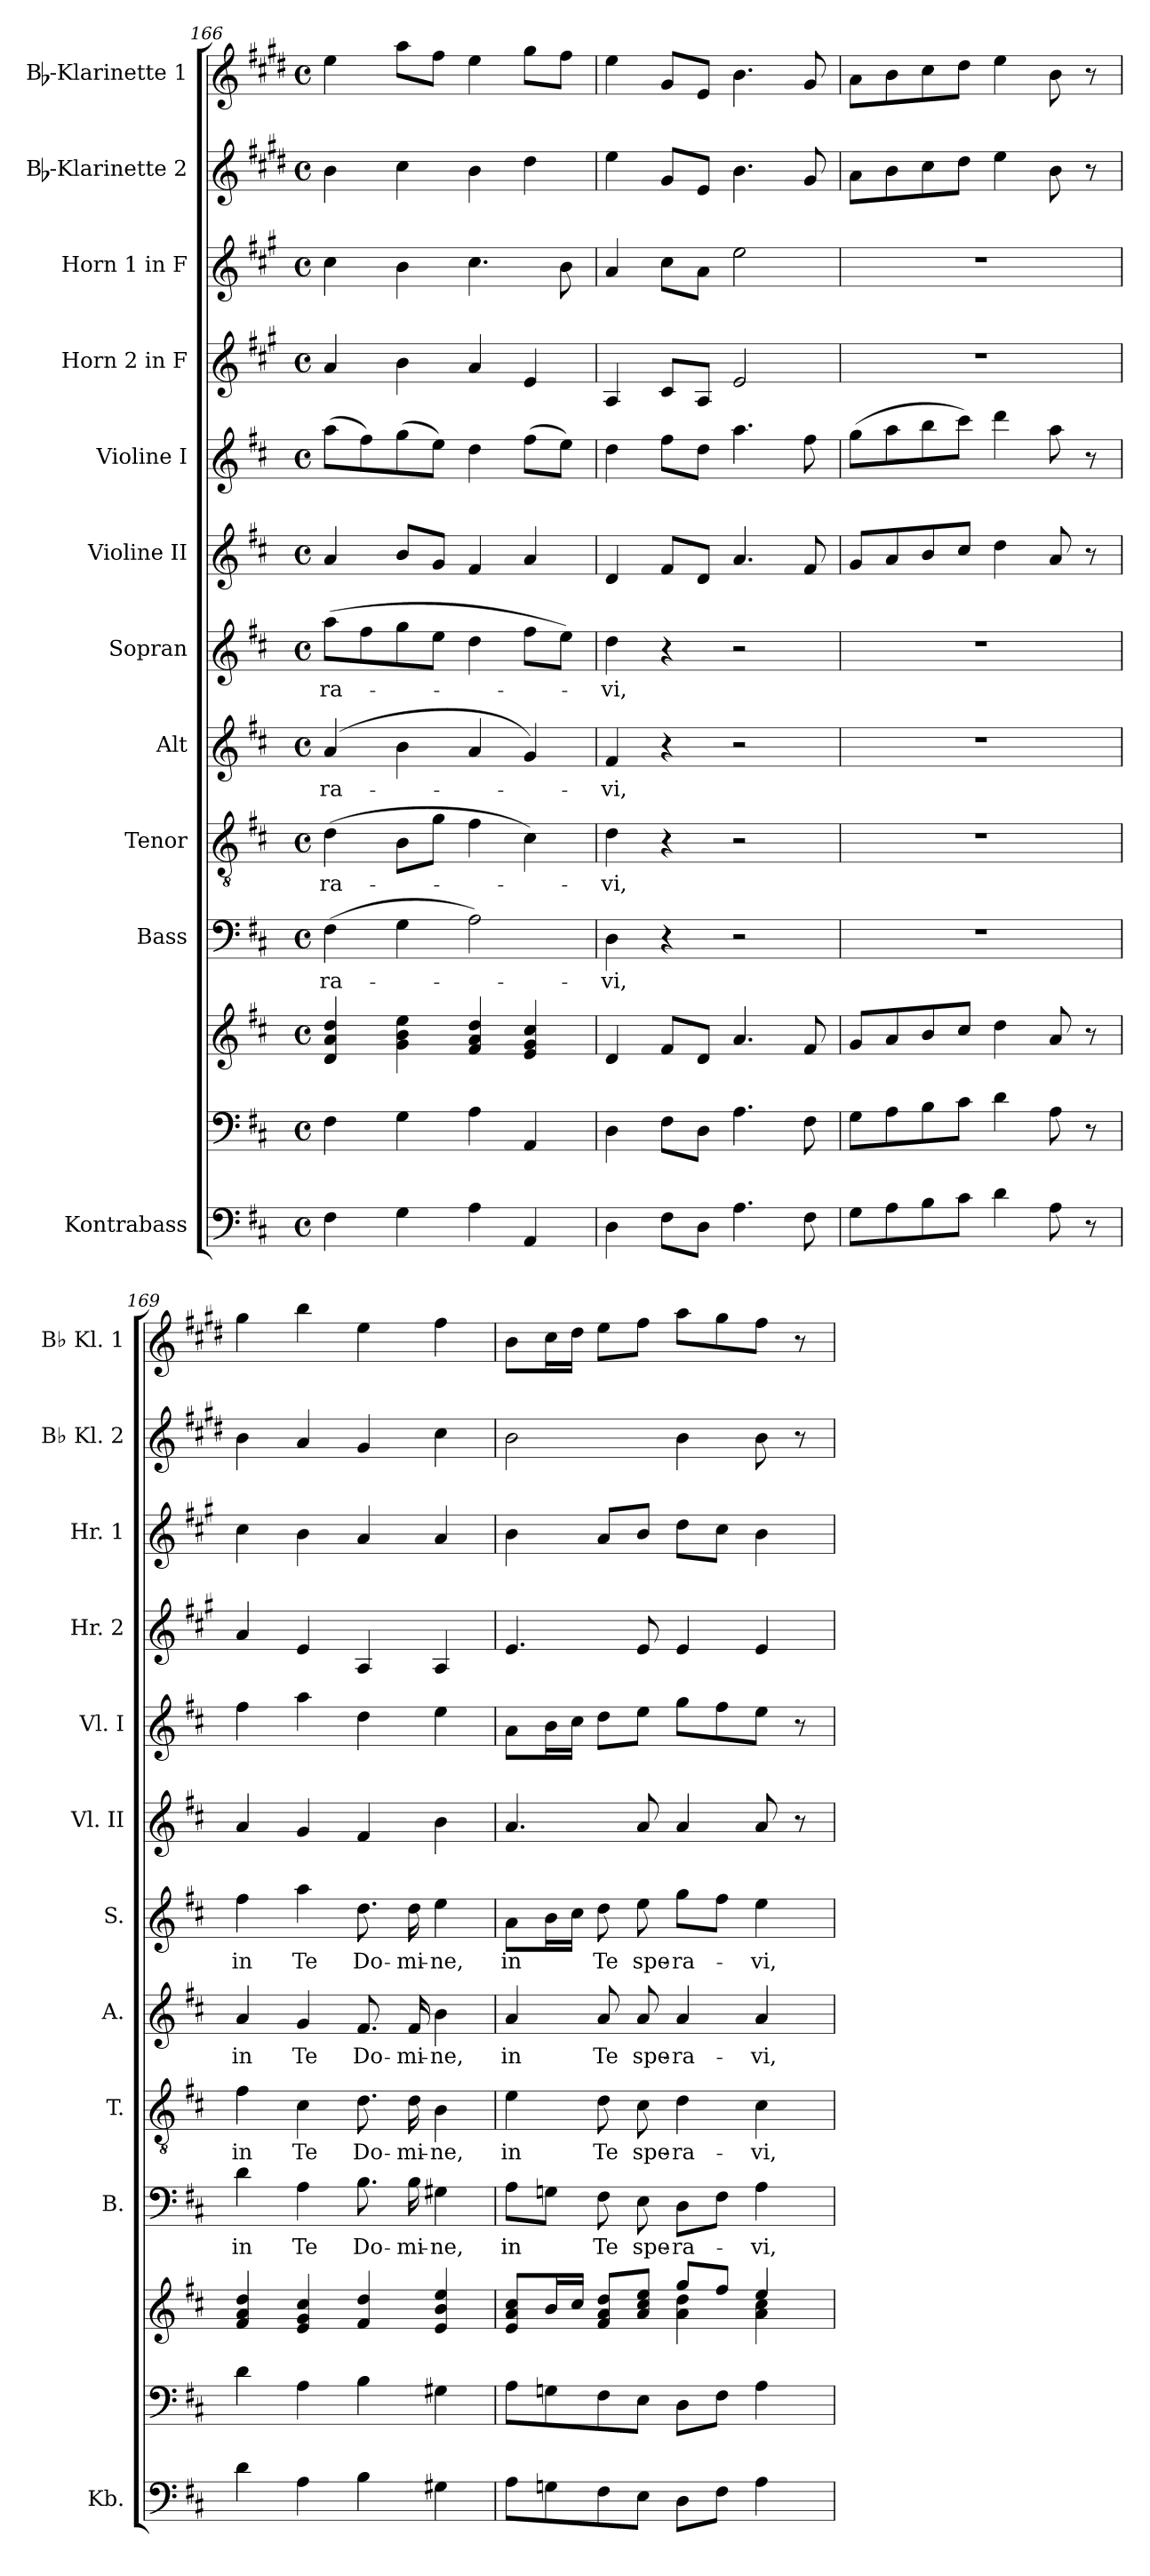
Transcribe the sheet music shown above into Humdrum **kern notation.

**kern	**kern	**kern	**kern	**text	**kern	**text	**kern	**text	**kern	**text	**kern	**kern	**kern	**kern	**kern	**kern
*part12	*part11	*part11	*part10	*part10	*part9	*part9	*part8	*part8	*part7	*part7	*part6	*part5	*part4	*part3	*part2	*part1
*staff13	*staff12	*staff11	*staff10	*staff10	*staff9	*staff9	*staff8	*staff8	*staff7	*staff7	*staff6	*staff5	*staff4	*staff3	*staff2	*staff1
*I"Kontrabass	*	*	*I"Bass	*	*I"Tenor	*	*I"Alt	*	*I"Sopran	*	*I"Violine II	*I"Violine I	*I"Horn 2 in F	*I"Horn 1 in F	*I"Bb-Klarinette 2	*I"Bb-Klarinette 1
*I'Kb.	*	*	*I'B.	*	*I'T.	*	*I'A.	*	*I'S.	*	*I'Vl. II	*I'Vl. I	*I'Hr. 2	*I'Hr. 1	*I'Bb Kl. 2	*I'Bb Kl. 1
!!LO:PB:g=z
*clefF4	*clefF4	*clefG2	*clefF4	*	*clefGv2	*	*clefG2	*	*clefG2	*	*clefG2	*clefG2	*clefG2	*clefG2	*clefG2	*clefG2
*ITrd7c12	*	*	*	*	*	*	*	*	*	*	*	*	*ITrd4c7	*ITrd4c7	*ITrd1c2	*ITrd1c2
*k[f#c#]	*k[f#c#]	*k[f#c#]	*k[f#c#]	*	*k[f#c#]	*	*k[f#c#]	*	*k[f#c#]	*	*k[f#c#]	*k[f#c#]	*k[f#c#]	*k[f#c#]	*k[f#c#]	*k[f#c#]
*D:	*D:	*D:	*D:	*	*D:	*	*D:	*	*D:	*	*D:	*D:	*D:	*D:	*D:	*D:
*M4/4	*M4/4	*M4/4	*M4/4	*	*M4/4	*	*M4/4	*	*M4/4	*	*M4/4	*M4/4	*M4/4	*M4/4	*M4/4	*M4/4
*met(c)	*met(c)	*met(c)	*met(c)	*	*met(c)	*	*met(c)	*	*met(c)	*	*met(c)	*met(c)	*met(c)	*met(c)	*met(c)	*met(c)
=166	=166	=166	=166	=166	=166	=166	=166	=166	=166	=166	=166	=166	=166	=166	=166	=166
!	!	!	!	!LO:LY:b	!	!LO:LY:b	!	!LO:LY:b	!	!LO:LY:b	!	!	!	!	!	!
4FF#\	4F#\	4d/ 4a/ 4dd/	(>4F#\	-ra-	(>4d\	-ra-	(4a/	-ra-	(>8aa\L	-ra-	4a/	(>8aa\L	4d/	4f#\	4a\	4dd\
.	.	.	.	.	.	.	.	.	8ff#\	.	.	8ff#\)	.	.	.	.
4GG\	4G\	4g\ 4b\ 4ee\	4G\	.	8B\L	.	4b\	.	8gg\	.	8b/L	(>8gg\	4e\	4e\	4b\	8gg\L
.	.	.	.	.	8g\J	.	.	.	8ee\J	.	8g/J	8ee\J)	.	.	.	8ee\J
4AA\	4A\	4f#/ 4a/ 4dd/	2A\)	.	4f#\	.	4a/	.	4dd\	.	4f#/	4dd\	4d/	4.f#\	4a\	4dd\
4AAA/	4AA/	4e/ 4g/ 4cc#/	.	.	4c#\)	.	4g/)	.	8ff#\L	.	4a/	(>8ff#\L	4A/	.	4cc#\	8ff#\L
.	.	.	.	.	.	.	.	.	8ee\J)	.	.	8ee\J)	.	8e\	.	8ee\J
=167	=167	=167	=167	=167	=167	=167	=167	=167	=167	=167	=167	=167	=167	=167	=167	=167
!	!	!	!	!LO:LY:b	!	!LO:LY:b	!	!LO:LY:b	!	!LO:LY:b	!	!	!	!	!	!
4DD\	4D\	4d/	4D\	-vi,	4d\	-vi,	4f#/	-vi,	4dd\	-vi,	4d/	4dd\	4D/	4d/	4dd\	4dd\
8FF#\L	8F#\L	8f#/L	4r	.	4r	.	4r	.	4r	.	8f#/L	8ff#\L	8F#/L	8f#\L	8f#/L	8f#/L
8DD\J	8D\J	8d/J	.	.	.	.	.	.	.	.	8d/J	8dd\J	8D/J	8d\J	8d/J	8d/J
4.AA\	4.A\	4.a/	2r	.	2r	.	2r	.	2r	.	4.a/	4.aa\	2A/	2a\	4.a\	4.a\
8FF#\	8F#\	8f#/	.	.	.	.	.	.	.	.	8f#/	8ff#\	.	.	8f#/	8f#/
=168	=168	=168	=168	=168	=168	=168	=168	=168	=168	=168	=168	=168	=168	=168	=168	=168
8GG\L	8G\L	8g/L	1r	.	1r	.	1r	.	1r	.	8g/L	(>8gg\L	1r	1r	8g\L	8g\L
8AA\	8A\	8a/	.	.	.	.	.	.	.	.	8a/	8aa\	.	.	8a\	8a\
8BB\	8B\	8b/	.	.	.	.	.	.	.	.	8b/	8bb\	.	.	8b\	8b\
8C#\J	8c#\J	8cc#/J	.	.	.	.	.	.	.	.	8cc#/J	8ccc#\J)	.	.	8cc#\J	8cc#\J
4D\	4d\	4dd\	.	.	.	.	.	.	.	.	4dd\	4ddd\	.	.	4dd\	4dd\
8AA\	8A\	8a/	.	.	.	.	.	.	.	.	8a/	8aa\	.	.	8a\	8a\
8r	8r	8r	.	.	.	.	.	.	.	.	8r	8r	.	.	8r	8r
=169	=169	=169	=169	=169	=169	=169	=169	=169	=169	=169	=169	=169	=169	=169	=169	=169
!	!	!	!	!LO:LY:b	!	!LO:LY:b	!	!LO:LY:b	!	!LO:LY:b	!	!	!	!	!	!
4D\	4d\	4f#/ 4a/ 4dd/	4d\	in	4f#\	in	4a/	in	4ff#\	in	4a/	4ff#\	4d/	4f#\	4a\	4ff#\
!	!	!	!	!LO:LY:b	!	!LO:LY:b	!	!LO:LY:b	!	!LO:LY:b	!	!	!	!	!	!
4AA\	4A\	4e/ 4g/ 4cc#/	4A\	Te	4c#\	Te	4g/	Te	4aa\	Te	4g/	4aa\	4A/	4e\	4g/	4aa\
!	!	!	!	!LO:LY:b	!	!LO:LY:b	!	!LO:LY:b	!	!LO:LY:b	!	!	!	!	!	!
4BB\	4B\	4f#/ 4dd/	8.B\	Do-	8.d\	Do-	8.f#/	Do-	8.dd\	Do-	4f#/	4dd\	4D/	4d/	4f#/	4dd\
!	!	!	!	!LO:LY:b	!	!LO:LY:b	!	!LO:LY:b	!	!LO:LY:b	!	!	!	!	!	!
.	.	.	16B\	-mi-	16d\	-mi-	16f#/	-mi-	16dd\	-mi-	.	.	.	.	.	.
!	!	!	!	!LO:LY:b	!	!LO:LY:b	!	!LO:LY:b	!	!LO:LY:b	!	!	!	!	!	!
4GG#X\	4G#X\	4e/ 4b/ 4ee/	4G#X\	-ne,	4B\	-ne,	4b\	-ne,	4ee\	-ne,	4b\	4ee\	4D/	4d/	4b\	4ee\
=170	=170	=170	=170	=170	=170	=170	=170	=170	=170	=170	=170	=170	=170	=170	=170	=170
*	*	*^	*	*	*	*	*	*	*	*	*	*	*	*	*	*
!	!	!	!	!	!LO:LY:b	!	!LO:LY:b	!	!LO:LY:b	!	!LO:LY:b	!	!	!	!	!	!
8AA\L	8A\L	8e/ 8a/ 8cc#/L	2ryy	8A\L	in	4e\	in	4a/	in	8a\L	in	4.a/	8a\L	4.A/	4e\	2a\	8a\L
8GGn\	8Gn\	16b/L	.	8Gn\J	.	.	.	.	.	16b\L	.	.	16b\L	.	.	.	16b\L
.	.	16cc#/JJ	.	.	.	.	.	.	.	16cc#\JJ	.	.	16cc#\JJ	.	.	.	16cc#\JJ
!	!	!	!	!	!LO:LY:b	!	!LO:LY:b	!	!LO:LY:b	!	!LO:LY:b	!	!	!	!	!	!
8FF#\	8F#\	8f#/ 8a/ 8dd/L	.	8F#\	Te	8d\	Te	8a/	Te	8dd\	Te	.	8dd\L	.	8d/L	.	8dd\L
!	!	!	!	!	!LO:LY:b	!	!LO:LY:b	!	!LO:LY:b	!	!LO:LY:b	!	!	!	!	!	!
8EE\J	8E\J	8a/ 8cc#/ 8ee/J	.	8E\	spe-	8c#\	spe-	8a/	spe-	8ee\	spe-	8a/	8ee\J	8A/	8e/J	.	8ee\J
!	!	!	!	!	!LO:LY:b	!	!LO:LY:b	!	!LO:LY:b	!	!LO:LY:b	!	!	!	!	!	!
8DD\L	8D\L	8gg/L	4a\ 4dd\	8D\L	-ra-	4d\	-ra-	4a/	-ra-	8gg\L	-ra-	4a/	8gg\L	4A/	8g\L	4a\	8gg\L
8FF#\J	8F#\J	8ff#/J	.	8F#\J	.	.	.	.	.	8ff#\J	.	.	8ff#\	.	8f#\J	.	8ff#\
!	!	!	!	!	!LO:LY:b	!	!LO:LY:b	!	!LO:LY:b	!	!LO:LY:b	!	!	!	!	!	!
4AA\	4A\	4ee/	4a\ 4cc#\	4A\	-vi,	4c#\	-vi,	4a/	-vi,	4ee\	-vi,	8a/	8ee\J	4A/	4e\	8a\	8ee\J
.	.	.	.	.	.	.	.	.	.	.	.	8r	8r	.	.	8r	8r
*	*	*v	*v	*	*	*	*	*	*	*	*	*	*	*	*	*	*
=	=	=	=	=	=	=	=	=	=	=	=	=	=	=	=	=
*-	*-	*-	*-	*-	*-	*-	*-	*-	*-	*-	*-	*-	*-	*-	*-	*-
